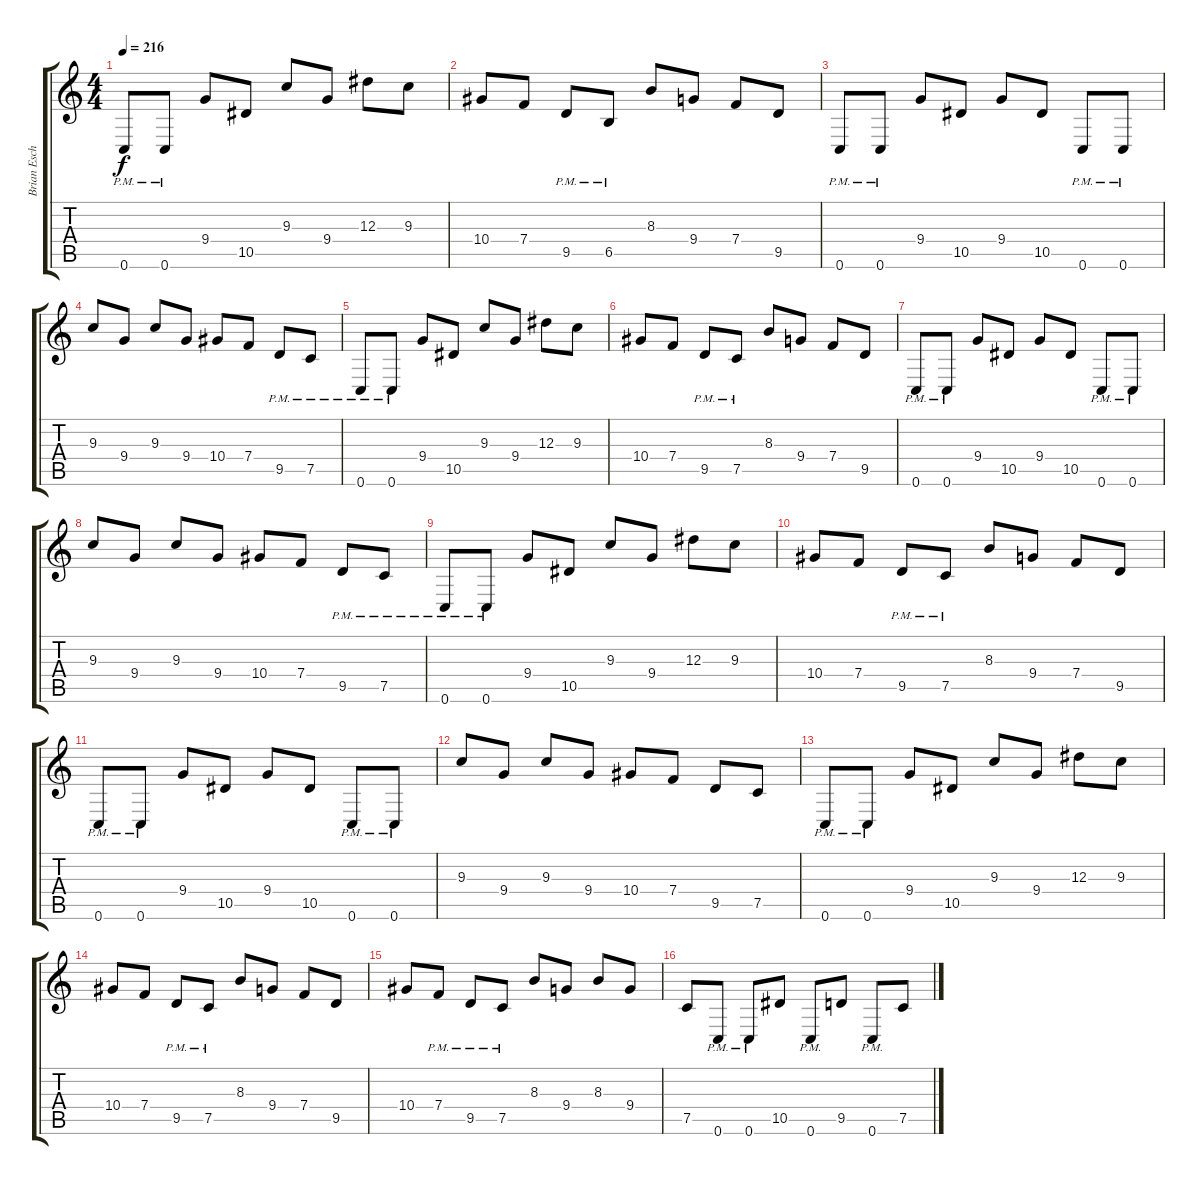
\track ("Brian Eschbach (Lead Guitar)" "Brian Esch") {instrument distortionguitar}
\staff {score tabs}
\tuning (C4 G3 Eb3 Bb2 F2 C2) {hide}
\ts (4 4)
\tempo 216
\clef g2
\ks c
0.6{pm}.8{dy f} 0.6{pm}.8 9.4.8 10.5.8 9.3.8 9.4.8 12.3.8 9.3.8 |
10.4.8 7.4.8 9.5{pm}.8 6.5{pm}.8 8.3.8 9.4.8 7.4.8 9.5.8 |
0.6{pm}.8 0.6{pm}.8 9.4.8 10.5.8 9.4.8 10.5.8 0.6{pm}.8 0.6{pm}.8 |
9.3.8 9.4.8 9.3.8 9.4.8 10.4.8 7.4.8 9.5{pm}.8 7.5{pm}.8 |
0.6{pm}.8 0.6{pm}.8 9.4.8 10.5.8 9.3.8 9.4.8 12.3.8 9.3.8 |
10.4.8 7.4.8 9.5{pm}.8 7.5{pm}.8 8.3.8 9.4.8 7.4.8 9.5.8 |
0.6{pm}.8 0.6{pm}.8 9.4.8 10.5.8 9.4.8 10.5.8 0.6{pm}.8 0.6{pm}.8 |
9.3.8 9.4.8 9.3.8 9.4.8 10.4.8 7.4.8 9.5{pm}.8 7.5{pm}.8 |
0.6{pm}.8 0.6{pm}.8 9.4.8 10.5.8 9.3.8 9.4.8 12.3.8 9.3.8 |
10.4.8 7.4.8 9.5{pm}.8 7.5{pm}.8 8.3.8 9.4.8 7.4.8 9.5.8 |
0.6{pm}.8 0.6{pm}.8 9.4.8 10.5.8 9.4.8 10.5.8 0.6{pm}.8 0.6{pm}.8 |
9.3.8 9.4.8 9.3.8 9.4.8 10.4.8 7.4.8 9.5.8 7.5.8 |
0.6{pm}.8 0.6{pm}.8 9.4.8 10.5.8 9.3.8 9.4.8 12.3.8 9.3.8 |
10.4.8 7.4.8 9.5{pm}.8 7.5{pm}.8 8.3.8 9.4.8 7.4.8 9.5.8 |
10.4.8 7.4{pm}.8 9.5{pm}.8 7.5{pm}.8 8.3.8 9.4.8 8.3.8 9.4.8 |
7.5.8 0.6{pm}.8 0.6{pm}.8 10.5.8 0.6{pm}.8 9.5.8 0.6{pm}.8 7.5.8
